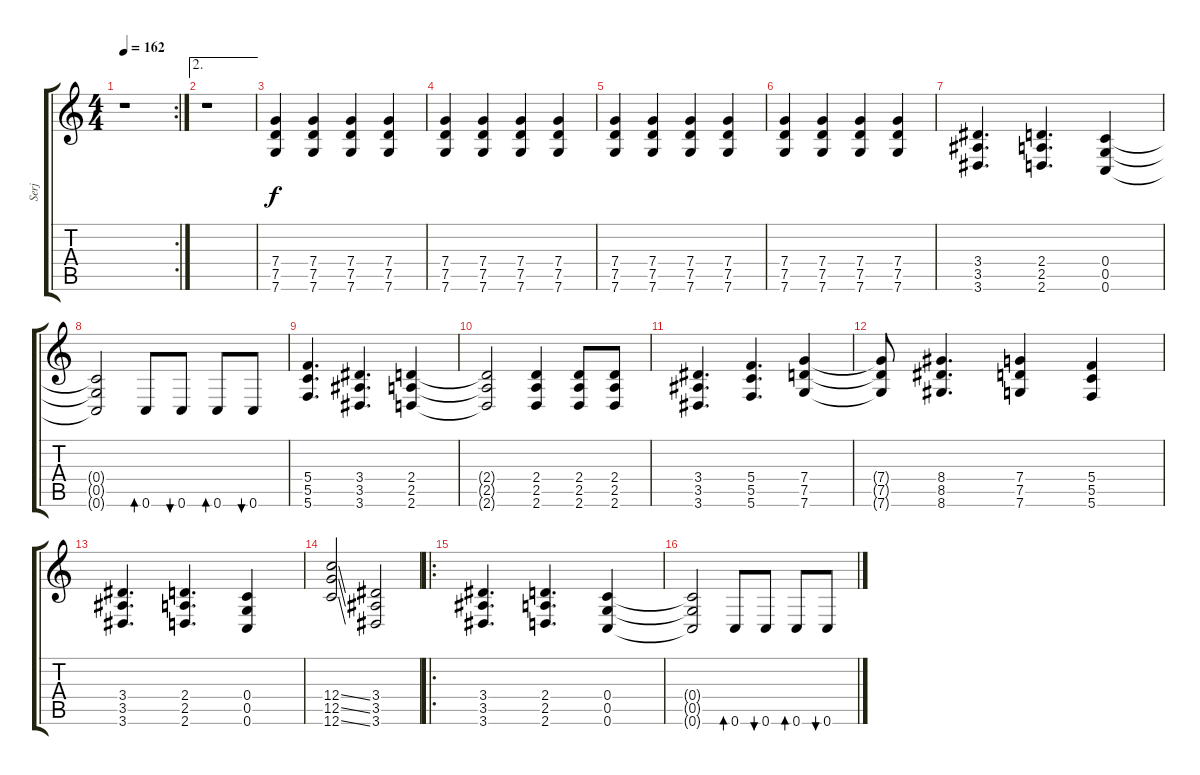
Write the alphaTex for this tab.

\track ("Serj" "Serj") {instrument distortionguitar}
\staff {score tabs}
\tuning (D4 A3 F3 C3 G2 C2) {hide}
\rc 2
\ts (4 4)
\tempo 162
\clef g2
\ks c
r.1{dy f} |
\ae 2
r.1 |
(7.4 7.5 7.6).4{volume 5} (7.4 7.5 7.6).4{volume 13} (7.4 7.5 7.6).4{volume 5} (7.4 7.5 7.6).4{volume 13} |
(7.4 7.5 7.6).4{volume 5} (7.4 7.5 7.6).4{volume 13} (7.4 7.5 7.6).4{volume 5} (7.4 7.5 7.6).4{volume 13} |
(7.4 7.5 7.6).4 (7.4 7.5 7.6).4 (7.4 7.5 7.6).4 (7.4 7.5 7.6).4 |
(7.4 7.5 7.6).4 (7.4 7.5 7.6).4 (7.4 7.5 7.6).4 (7.4 7.5 7.6).4 |
(3.4 3.5 3.6).4{d} (2.4 2.5 2.6).4{d} (0.4 0.5 0.6).4 |
(0.4{t} 0.5{t} 0.6{t}).2 0.6.8{bd 30} 0.6.8{bu 30} 0.6.8{bd 30} 0.6.8{bu 30} |
(5.4 5.5 5.6).4{d} (3.4 3.5 3.6).4{d} (2.4 2.5 2.6).4 |
(2.4{t} 2.5{t} 2.6{t}).2 (2.4 2.5 2.6).4 (2.4 2.5 2.6).8 (2.4 2.5 2.6).8 |
(3.4 3.5 3.6).4{d} (5.4 5.5 5.6).4{d} (7.4 7.5 7.6).4 |
(7.4{t} 7.5{t} 7.6{t}).8 (8.4 8.5 8.6).4{d} (7.4 7.5 7.6).4 (5.4 5.5 5.6).4 |
(3.4 3.5 3.6).4{d} (2.4 2.5 2.6).4{d} (0.4 0.5 0.6).4 |
(12.4{ss} 12.5{ss} 12.6{ss}).2 (3.4 3.5 3.6).2 |
\ro
(3.4 3.5 3.6).4{d} (2.4 2.5 2.6).4{d} (0.4 0.5 0.6).4 |
(0.4{t} 0.5{t} 0.6{t}).2 0.6.8{bd 30} 0.6.8{bu 30} 0.6.8{bd 30} 0.6.8{bu 30}
